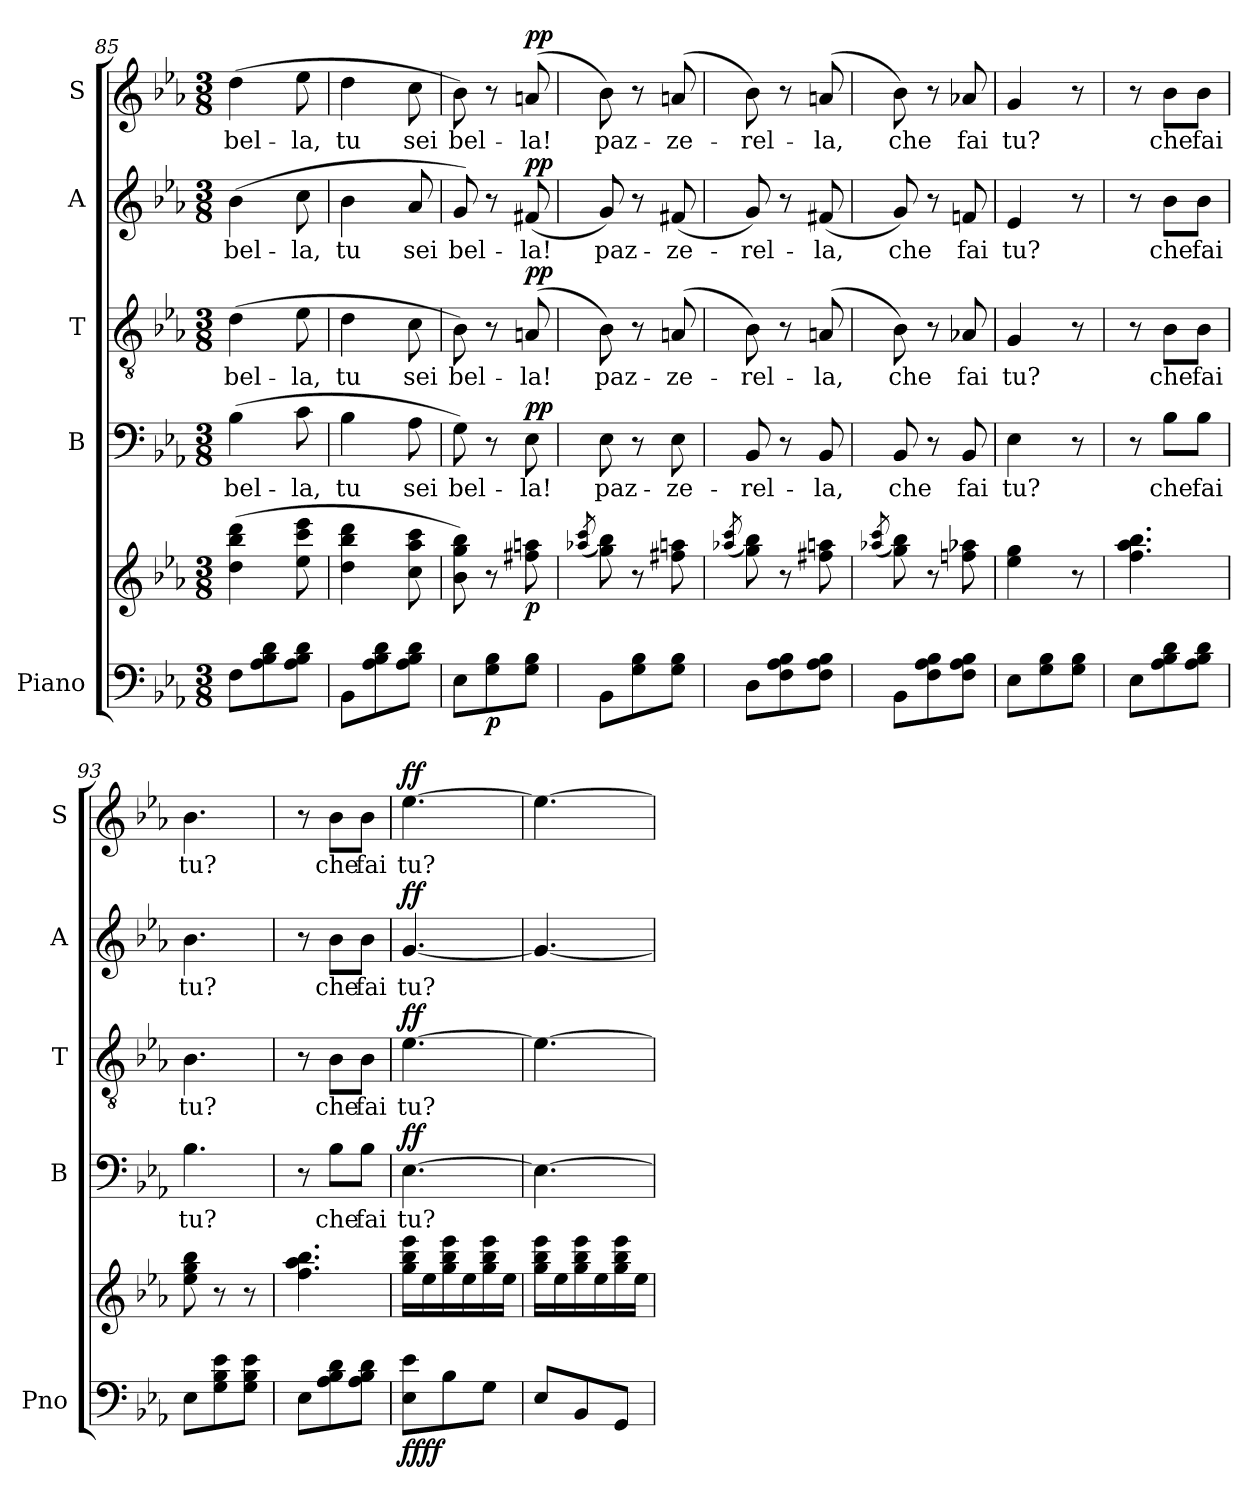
**kern	**kern	**dynam	**kern	**text	**dynam	**kern	**text	**dynam	**kern	**text	**dynam	**kern	**text	**dynam
*part5	*part5	*part5	*part4	*part4	*part4	*part3	*part3	*part3	*part2	*part2	*part2	*part1	*part1	*part1
*staff6	*staff5	*staff5/6	*staff4	*staff4	*staff4	*staff3	*staff3	*staff3	*staff2	*staff2	*staff2	*staff1	*staff1	*staff1
*I"Piano	*	*	*I"B	*	*	*I"T	*	*	*I"A	*	*	*I"S	*	*
*I'Pno	*	*	*I'B	*	*	*I'T	*	*	*I'A	*	*	*I'S	*	*
*clefF4	*clefG2	*	*clefF4	*	*	*clefGv2	*	*	*clefG2	*	*	*clefG2	*	*
*k[b-e-a-]	*k[b-e-a-]	*	*k[b-e-a-]	*	*	*k[b-e-a-]	*	*	*k[b-e-a-]	*	*	*k[b-e-a-]	*	*
*M3/8	*M3/8	*	*M3/8	*	*	*M3/8	*	*	*M3/8	*	*	*M3/8	*	*
=85	=85	=85	=85	=85	=85	=85	=85	=85	=85	=85	=85	=85	=85	=85
8F\L	(4dd\ 4bb-\ 4ddd\	.	(4B-\	bel-	.	(4d\	bel-	.	(4b-\	bel-	.	(4dd\	bel-	.
8A-\ 8B-\ 8d\	.	.	.	.	.	.	.	.	.	.	.	.	.	.
8A-\ 8B-\ 8d\J	8ee-\ 8ccc\ 8eee-\	.	8c\	-la,	.	8e-\	-la,	.	8cc\	-la,	.	8ee-\	-la,	.
=86	=86	=86	=86	=86	=86	=86	=86	=86	=86	=86	=86	=86	=86	=86
8BB-\L	4dd\ 4bb-\ 4ddd\	.	4B-\	tu	.	4d\	tu	.	4b-\	tu	.	4dd\	tu	.
8A-\ 8B-\ 8d\	.	.	.	.	.	.	.	.	.	.	.	.	.	.
8A-\ 8B-\ 8d\J	8cc\ 8aa-\ 8ccc\	.	8A-\	sei	.	8c\	sei	.	8a-/	sei	.	8cc\	sei	.
=87	=87	=87	=87	=87	=87	=87	=87	=87	=87	=87	=87	=87	=87	=87
8E-\L	8b-\ 8gg\ 8bb-\)	.	8G\)	bel-	.	8B-\)	bel-	.	8g/)	bel-	.	8b-\)	bel-	.
!	!	!LO:DY:b=2	!	!	!	!	!	!	!	!	!	!	!	!
8G\ 8B-\	8r	p	8r	.	.	8r	.	.	8r	.	.	8r	.	.
!	!	!LO:DY:b	!	!	!LO:DY:a	!	!	!LO:DY:a	!	!	!LO:DY:a	!	!	!LO:DY:a
8G\ 8B-\J	8ff#X\ 8aan\	p	8E-\	-la!	pp	(8An/	-la!	pp	(8f#X/	-la!	pp	(8an/	-la!	pp
!!LO:PB:g=z
=88	=88	=88	=88	=88	=88	=88	=88	=88	=88	=88	=88	=88	=88	=88
.	(8qaa-X/ 8qccc/	.	.	.	.	.	.	.	.	.	.	.	.	.
8BB-\L	8gg\ 8bb-\)	.	8E-\	paz-	.	8B-\)	paz-	.	8g/)	paz-	.	8b-\)	paz-	.
8G\ 8B-\	8r	.	8r	.	.	8r	.	.	8r	.	.	8r	.	.
8G\ 8B-\J	8ff#X\ 8aan\	.	8E-\	-ze-	.	(8An/	-ze-	.	(8f#X/	-ze-	.	(8an/	-ze-	.
=89	=89	=89	=89	=89	=89	=89	=89	=89	=89	=89	=89	=89	=89	=89
.	(8qaa-X/ 8qccc/	.	.	.	.	.	.	.	.	.	.	.	.	.
8D\L	8gg\ 8bb-\)	.	8BB-/	-rel-	.	8B-\)	-rel-	.	8g/)	-rel-	.	8b-\)	-rel-	.
8F\ 8A-\ 8B-\	8r	.	8r	.	.	8r	.	.	8r	.	.	8r	.	.
8F\ 8A-\ 8B-\J	8ff#X\ 8aan\	.	8BB-/	-la,	.	(8An/	-la,	.	(8f#X/	-la,	.	(8an/	-la,	.
=90	=90	=90	=90	=90	=90	=90	=90	=90	=90	=90	=90	=90	=90	=90
.	(8qaa-X/ 8qccc/	.	.	.	.	.	.	.	.	.	.	.	.	.
8BB-\L	8gg\ 8bb-\)	.	8BB-/	che	.	8B-\)	che	.	8g/)	che	.	8b-\)	che	.
8F\ 8A-\ 8B-\	8r	.	8r	.	.	8r	.	.	8r	.	.	8r	.	.
8F\ 8A-\ 8B-\J	8ffn\ 8aa-X\	.	8BB-/	fai	.	8A-X/	fai	.	8fn/	fai	.	8a-X/	fai	.
=91	=91	=91	=91	=91	=91	=91	=91	=91	=91	=91	=91	=91	=91	=91
8E-\L	4ee-\ 4gg\	.	4E-\	tu?	.	4G/	tu?	.	4e-/	tu?	.	4g/	tu?	.
8G\ 8B-\	.	.	.	.	.	.	.	.	.	.	.	.	.	.
8G\ 8B-\J	8r	.	8r	.	.	8r	.	.	8r	.	.	8r	.	.
=92	=92	=92	=92	=92	=92	=92	=92	=92	=92	=92	=92	=92	=92	=92
8E-\L	4.ff\ 4.aa-\ 4.bb-\	.	8r	.	.	8r	.	.	8r	.	.	8r	.	.
8A-\ 8B-\ 8d\	.	.	8B-\L	che	.	8B-\L	che	.	8b-\L	che	.	8b-\L	che	.
8A-\ 8B-\ 8d\J	.	.	8B-\J	fai	.	8B-\J	fai	.	8b-\J	fai	.	8b-\J	fai	.
=93	=93	=93	=93	=93	=93	=93	=93	=93	=93	=93	=93	=93	=93	=93
8E-\L	8ee-\ 8gg\ 8bb-\	.	4.B-\	tu?	.	4.B-\	tu?	.	4.b-\	tu?	.	4.b-\	tu?	.
8G\ 8B-\ 8e-\	8r	.	.	.	.	.	.	.	.	.	.	.	.	.
8G\ 8B-\ 8e-\J	8r	.	.	.	.	.	.	.	.	.	.	.	.	.
=94	=94	=94	=94	=94	=94	=94	=94	=94	=94	=94	=94	=94	=94	=94
8E-\L	4.ff\ 4.aa-\ 4.bb-\	.	8r	.	.	8r	.	.	8r	.	.	8r	.	.
8A-\ 8B-\ 8d\	.	.	8B-\L	che	.	8B-\L	che	.	8b-\L	che	.	8b-\L	che	.
8A-\ 8B-\ 8d\J	.	.	8B-\J	fai	.	8B-\J	fai	.	8b-\J	fai	.	8b-\J	fai	.
=95	=95	=95	=95	=95	=95	=95	=95	=95	=95	=95	=95	=95	=95	=95
!	!	!LO:DY:b=2	!	!	!	!	!	!	!	!	!	!	!	!
!	!	!LO:DY:n=1:b	!	!	!LO:DY:a	!	!	!LO:DY:a	!	!	!LO:DY:a	!	!	!LO:DY:a
8E-\ 8e-\L	16gg\ 16bb-\ 16eee-\LL	ff ff	[4.E-\	tu?	ff	[4.e-\	tu?	ff	[4.g/	tu?	ff	[4.ee-\	tu?	ff
.	16ee-\	.	.	.	.	.	.	.	.	.	.	.	.	.
8B-\	16gg\ 16bb-\ 16eee-\	.	.	.	.	.	.	.	.	.	.	.	.	.
.	16ee-\	.	.	.	.	.	.	.	.	.	.	.	.	.
8G\J	16gg\ 16bb-\ 16eee-\	.	.	.	.	.	.	.	.	.	.	.	.	.
.	16ee-\JJ	.	.	.	.	.	.	.	.	.	.	.	.	.
!!LO:LB:g=z
=96	=96	=96	=96	=96	=96	=96	=96	=96	=96	=96	=96	=96	=96	=96
8E-/L	16gg\ 16bb-\ 16eee-\LL	.	4.E-\_	.	.	4.e-\_	.	.	4.g/_	.	.	4.ee-\_	.	.
.	16ee-\	.	.	.	.	.	.	.	.	.	.	.	.	.
8BB-/	16gg\ 16bb-\ 16eee-\	.	.	.	.	.	.	.	.	.	.	.	.	.
.	16ee-\	.	.	.	.	.	.	.	.	.	.	.	.	.
8GG/J	16gg\ 16bb-\ 16eee-\	.	.	.	.	.	.	.	.	.	.	.	.	.
.	16ee-\JJ	.	.	.	.	.	.	.	.	.	.	.	.	.
=	=	=	=	=	=	=	=	=	=	=	=	=	=	=
*-	*-	*-	*-	*-	*-	*-	*-	*-	*-	*-	*-	*-	*-	*-
